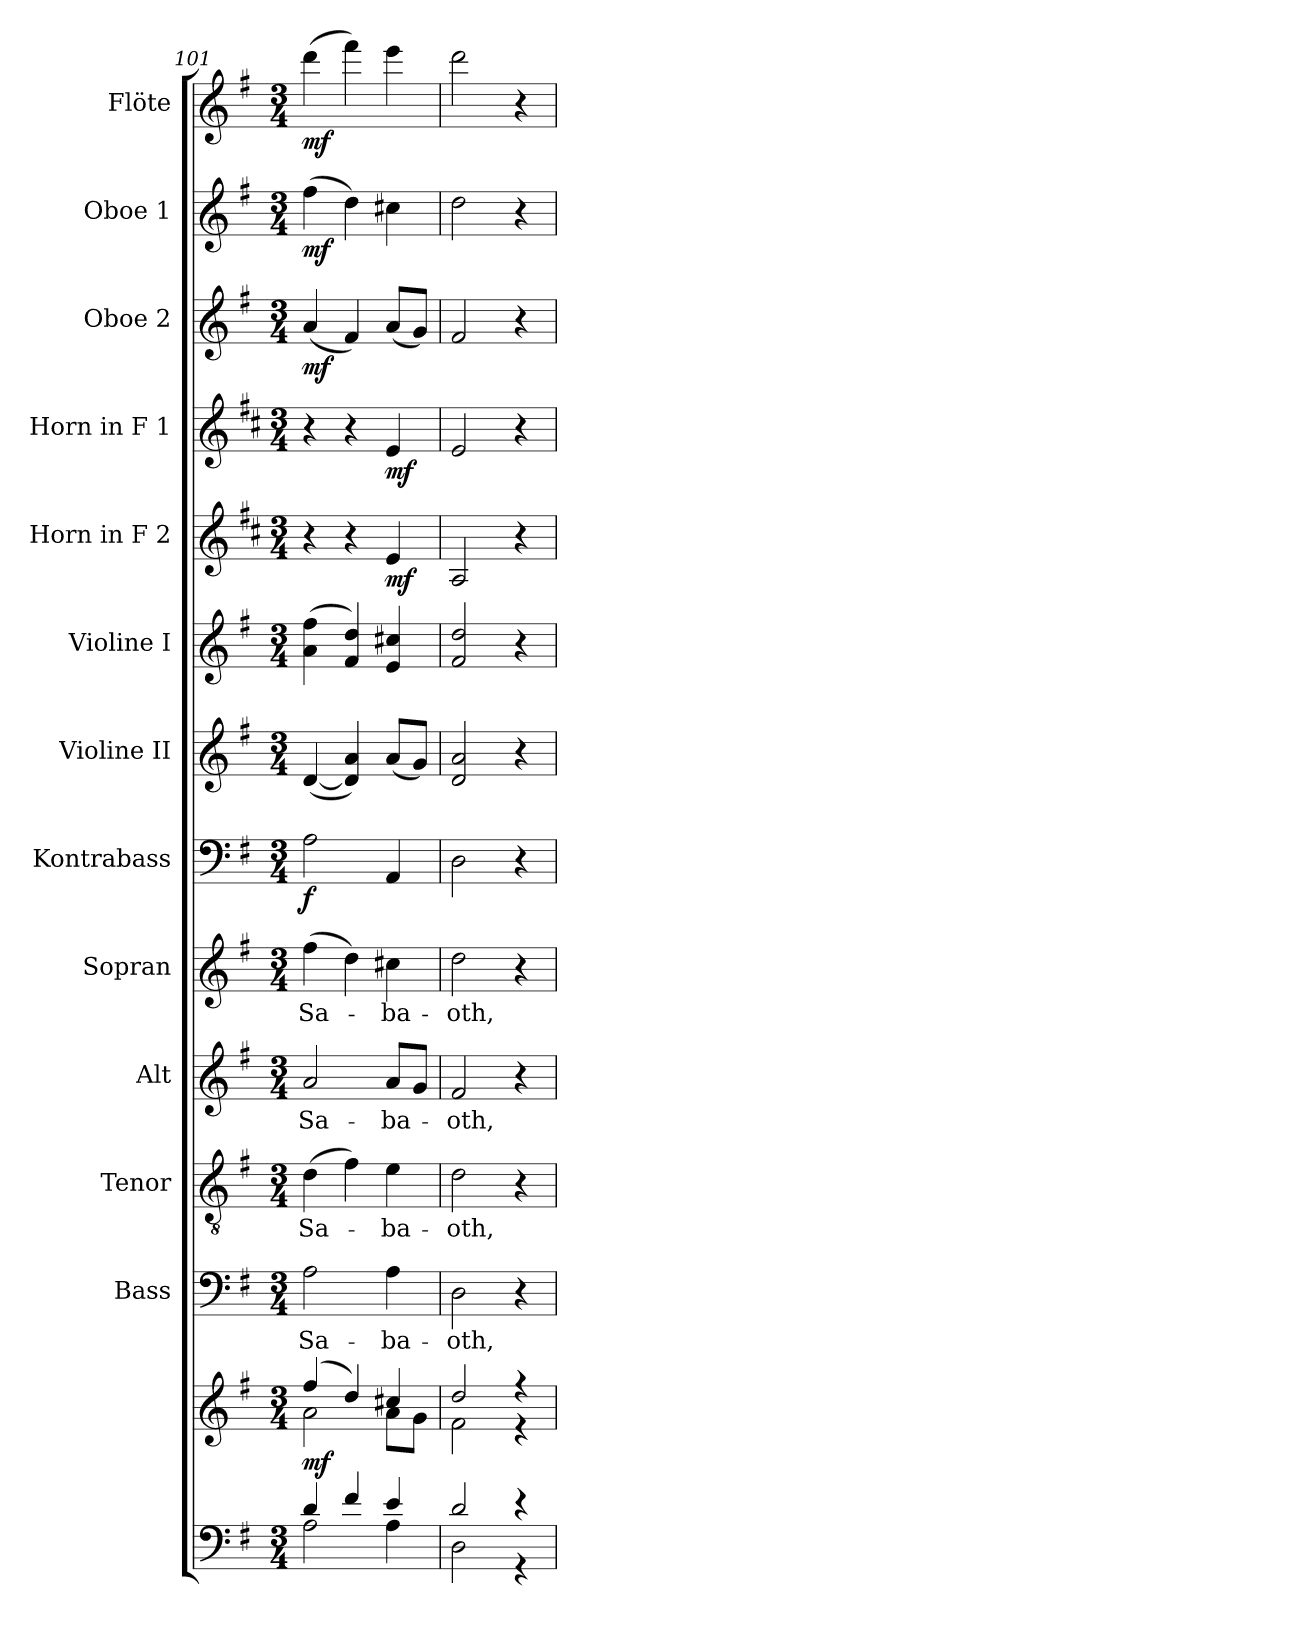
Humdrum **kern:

**kern	**kern	**dynam	**kern	**text	**kern	**text	**kern	**text	**kern	**text	**kern	**dynam	**kern	**kern	**kern	**dynam	**kern	**dynam	**kern	**dynam	**kern	**dynam	**kern	**dynam
*part13	*part13	*part13	*part12	*part12	*part11	*part11	*part10	*part10	*part9	*part9	*part8	*part8	*part7	*part6	*part5	*part5	*part4	*part4	*part3	*part3	*part2	*part2	*part1	*part1
*staff14	*staff13	*staff13/14	*staff12	*staff12	*staff11	*staff11	*staff10	*staff10	*staff9	*staff9	*staff8	*staff8	*staff7	*staff6	*staff5	*staff5	*staff4	*staff4	*staff3	*staff3	*staff2	*staff2	*staff1	*staff1
*	*	*	*I"Bass	*	*I"Tenor	*	*I"Alt	*	*I"Sopran	*	*I"Kontrabass	*	*I"Violine II	*I"Violine I	*I"Horn in F 2	*	*I"Horn in F 1	*	*I"Oboe 2	*	*I"Oboe 1	*	*I"Flöte	*
*	*	*	*I'B.	*	*I'T.	*	*I'A.	*	*I'S.	*	*I'Kb.	*	*I'Vl. II	*I'Vl. I	*	*	*	*	*I'Ob. 2	*	*I'Ob. 1	*	*I'Fl.	*
*clefF4	*clefG2	*	*clefF4	*	*clefGv2	*	*clefG2	*	*clefG2	*	*clefF4	*	*clefG2	*clefG2	*clefG2	*	*clefG2	*	*clefG2	*	*clefG2	*	*clefG2	*
*	*	*	*	*	*	*	*	*	*	*	*ITrd7c12	*	*	*	*ITrd4c7	*	*ITrd4c7	*	*	*	*	*	*	*
*k[f#]	*k[f#]	*	*k[f#]	*	*k[f#]	*	*k[f#]	*	*k[f#]	*	*k[f#]	*	*k[f#]	*k[f#]	*k[f#]	*	*k[f#]	*	*k[f#]	*	*k[f#]	*	*k[f#]	*
*G:	*G:	*	*G:	*	*G:	*	*G:	*	*G:	*	*G:	*	*G:	*G:	*G:	*	*G:	*	*G:	*	*G:	*	*G:	*
*M3/4	*M3/4	*	*M3/4	*	*M3/4	*	*M3/4	*	*M3/4	*	*M3/4	*	*M3/4	*M3/4	*M3/4	*	*M3/4	*	*M3/4	*	*M3/4	*	*M3/4	*
=101	=101	=101	=101	=101	=101	=101	=101	=101	=101	=101	=101	=101	=101	=101	=101	=101	=101	=101	=101	=101	=101	=101	=101	=101
*^	*^	*	*	*	*	*	*	*	*	*	*	*	*	*	*	*	*	*	*	*	*	*	*	*
!	!	!	!	!LO:DY:b	!	!LO:LY:b	!	!LO:LY:b	!	!LO:LY:b	!	!LO:LY:b	!	!LO:DY:b	!	!	!	!	!	!	!	!LO:DY:b	!	!LO:DY:b	!	!LO:DY:b
4d/	2A\	(4ff#/	2a\	mf	2A\	Sa-	(>4d\	Sa-	2a/	Sa-	(>4ff#\	Sa-	2AA\	f	([4d/	(>4a\ 4ff#\	4r	.	4r	.	(<4a/	mf	(>4ff#\	mf	(>4ddd\	mf
4f#/	.	4dd/)	.	.	.	.	4f#\)	.	.	.	4dd\)	.	.	.	4d/] 4a/)	4f#/ 4dd/)	4r	.	4r	.	4f#/)	.	4dd\)	.	4fff#\)	.
!	!	!	!	!	!	!LO:LY:b	!	!LO:LY:b	!	!LO:LY:b	!	!LO:LY:b	!	!	!	!	!	!LO:DY:b	!	!LO:DY:b	!	!	!	!	!	!
4e/	4A\	4cc#X/	8a\L	.	4A\	-ba-	4e\	-ba-	8a/L	-ba-	4cc#X\	-ba-	4AAA/	.	(<8a/L	4e/ 4cc#X/	4A/	mf	4A/	mf	(<8a/L	.	4cc#X\	.	4eee\	.
.	.	.	8g\J	.	.	.	.	.	8g/J	.	.	.	.	.	8g/J)	.	.	.	.	.	8g/J)	.	.	.	.	.
=102	=102	=102	=102	=102	=102	=102	=102	=102	=102	=102	=102	=102	=102	=102	=102	=102	=102	=102	=102	=102	=102	=102	=102	=102	=102	=102
!	!	!	!	!	!	!LO:LY:b	!	!LO:LY:b	!	!LO:LY:b	!	!LO:LY:b	!	!	!	!	!	!	!	!	!	!	!	!	!	!
2d/	2D\	2dd/	2f#\	.	2D\	-oth,	2d\	-oth,	2f#/	-oth,	2dd\	-oth,	2DD\	.	2d/ 2a/	2f#/ 2dd/	2D/	.	2A/	.	2f#/	.	2dd\	.	2ddd\	.
4r	4r	4r	4r	.	4r	.	4r	.	4r	.	4r	.	4r	.	4r	4r	4r	.	4r	.	4r	.	4r	.	4r	.
*v	*v	*	*	*	*	*	*	*	*	*	*	*	*	*	*	*	*	*	*	*	*	*	*	*	*	*
*	*v	*v	*	*	*	*	*	*	*	*	*	*	*	*	*	*	*	*	*	*	*	*	*	*	*
=	=	=	=	=	=	=	=	=	=	=	=	=	=	=	=	=	=	=	=	=	=	=	=	=
*-	*-	*-	*-	*-	*-	*-	*-	*-	*-	*-	*-	*-	*-	*-	*-	*-	*-	*-	*-	*-	*-	*-	*-	*-
